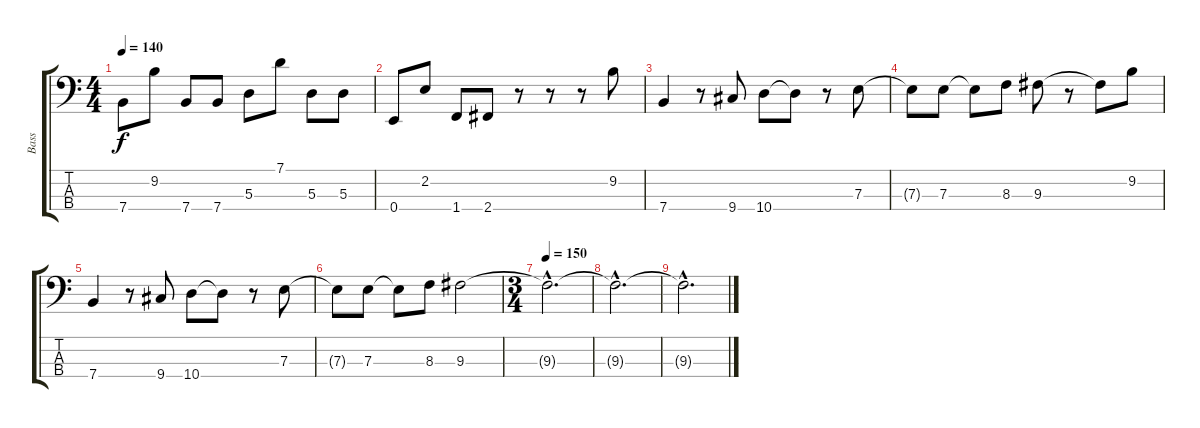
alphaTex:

\track ("Bass" "Bass") {instrument electricbassfinger}
\staff {score tabs}
\tuning (G2 D2 A1 E1) {hide}
\ts (4 4)
\tempo 140
\clef f4
\ks c
7.4.8{dy f} 9.2.8 7.4.8 7.4.8 5.3.8 7.1.8 5.3.8 5.3.8 |
0.4.8{instrument electricbassfinger} 2.2.8 1.4.8 2.4.8 r.8 r.8 r.8 9.2.8 |
7.4.4 r.8 9.4.8 10.4.8 10.4{t}.8 r.8 7.3.8 |
7.3{t}.8 7.3.8 7.3{t}.8 8.3.8 9.3.8 r.8 9.3{t}.8 9.2.8 |
7.4.4 r.8 9.4.8 10.4.8 10.4{t}.8 r.8 7.3.8 |
7.3{t}.8 7.3.8 7.3{t}.8 8.3.8 9.3.2 |
\ts (3 4)
\tempo 150
9.3{hac t}.2{d} |
9.3{hac t}.2{d} |
9.3{hac t}.2{d}
